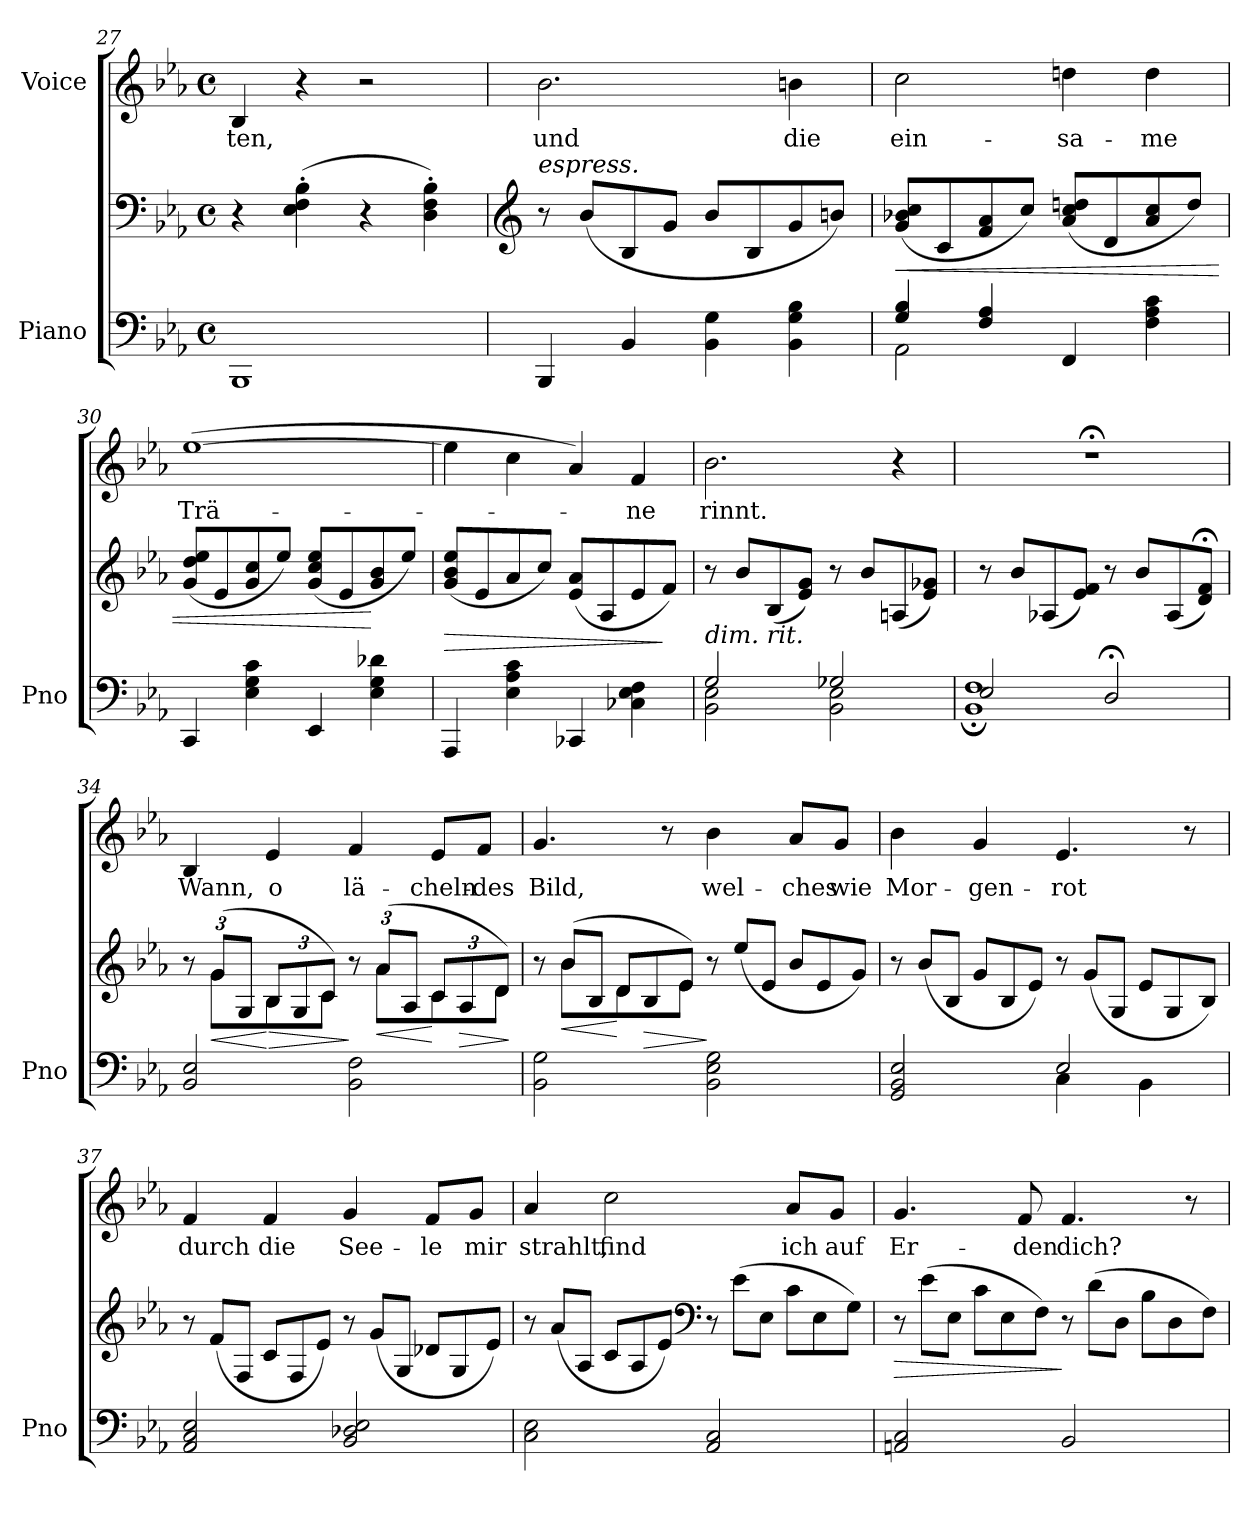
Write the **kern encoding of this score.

**kern	**kern	**dynam	**kern	**text
*part2	*part2	*part2	*part1	*part1
*staff3	*staff2	*staff2/3	*staff1	*staff1
*I"Piano	*	*	*I"Voice	*
*I'Pno	*	*	*	*
*clefF4	*clefF4	*	*clefG2	*
*k[b-e-a-]	*k[b-e-a-]	*	*k[b-e-a-]	*
*M4/4	*M4/4	*	*M4/4	*
*met(c)	*met(c)	*	*met(c)	*
=27	=27	=27	=27	=27
1BBB-	4r	.	4B-/	-ten,
.	(4E-\' 4F\' 4B-\'	.	4r	.
.	4r	.	2r	.
.	4D\' 4F\' 4B-\')	.	.	.
=28	=28	=28	=28	=28
*	*clefG2	*	*	*
!	!LO:TX:i:t=espress.	!	!	!
4BBB-/	8r	.	2.b-\	und
.	(8b-/L	.	.	.
4BB-/	8B-/	.	.	.
.	8g/J	.	.	.
4BB-\ 4G\	8b-/L	.	.	.
.	8B-/	.	.	.
4BB-\ 4G\ 4B-\	8g/	.	4bn\	die
.	8bn/J)	.	.	.
=29	=29	=29	=29	=29
*^	*	*	*	*
!	!	!	!LO:HP:b	!	!
4G/ 4B-/	2AA-\	(8g/ 8b-X/ 8cc/L	<	2cc\	ein-
.	.	8c/	.	.	.
4F/ 4A-/	.	8f/ 8a-/	.	.	.
.	.	8cc/J)	.	.	.
4FF/	2ryy	(8a-/ 8cc/ 8ddn/L	.	4ddn\	-sa-
.	.	8d/	.	.	.
4F\ 4A-\ 4c\	.	8a-/ 8cc/	.	4dd\	-me
.	.	8dd/J)	.	.	.
*v	*v	*	*	*	*
=30	=30	=30	=30	=30
4CC/	(8g/ 8dd/ 8ee-/L	.	([1ee-	Trä-
.	8e-/	.	.	.
4E-\ 4G\ 4c\	8g/ 8cc/	.	.	.
.	8ee-/J)	.	.	.
4EE-/	(8g/ 8cc/ 8ee-/L	.	.	.
.	8e-/	.	.	.
4E-\ 4G\ 4d-X\	8g/ 8b-/	[	.	.
.	8ee-/J)	.	.	.
=31	=31	=31	=31	=31
!	!	!LO:HP:b	!	!
4AAA-/	(8g/ 8b-/ 8ee-/L	>	4ee-\]	.
.	8e-/	.	.	.
4E-\ 4A-\ 4c\	8a-/	.	4cc\	.
.	8cc/J)	.	.	.
4CC-X/	(8e-/ 8a-/L	.	4a-/)	.
.	8A-/	.	.	.
4C-X\ 4E-\ 4F\	8e-/	.	4f/	-ne
.	8f/J)	]	.	.
=32	=32	=32	=32	=32
*^	*	*	*	*
!	!	!LO:TX:b:i:t=dim.  rit.	!	!	!
2G/	2BB-\ 2E-\	8r	.	2.b-\	rinnt.
.	.	8b-/L	.	.	.
.	.	(8B-/	.	.	.
.	.	8e-/ 8g/J)	.	.	.
2G-X/	2BB-\ 2E-\	8r	.	.	.
.	.	8b-/L	.	.	.
.	.	(8An/	.	4r	.
.	.	8e-/ 8g-X/J)	.	.	.
=33	=33	=33	=33	=33	=33
2E-/	1BB-; 1F;	8r	.	1r;<	.
.	.	8b-/L	.	.	.
.	.	(8A-X/	.	.	.
.	.	8e-/ 8f/J)	.	.	.
2D;</	.	8r	.	.	.
.	.	8b-/L	.	.	.
.	.	(8A-/	.	.	.
.	.	8d/;< 8f/;<J)	.	.	.
*v	*v	*	*	*	*
=34	=34	=34	=34	=34
*	*^	*	*	*
*	*Xbrackettup	*Xtuplet	*	*	*
2BB-/ 2E-/	12r	12ryy	.	4B-/	Wann,
!	!	!	!LO:HP:b	!	!
.	(12g/L	12g\L	<	.	.
.	12G/J	12ryy	.	.	.
*	*tuplet	*	*	*	*
!	!	!	!LO:HP:n=1:b	!	!
*	*	*Xtuplet	*	*	*
.	12B-/L	12B-\	[ >	4e-/	o
.	12G/	12ryy	.	.	.
.	12c/J)	12c\J	.	.	.
*	*tuplet	*Xtuplet	*	*	*
2BB-\ 2F\	12r	12ryy	]	4f/	lä-
!	!	!	!LO:HP:b	!	!
.	(12a-/L	12a-\L	<	.	.
.	12A-/J	12ryy	.	.	.
*	*tuplet	*Xtuplet	*	*	*
.	12c/L	12c\	[	8e-/L	-cheln-
!	!	!	!LO:HP:b	!	!
.	12A-/	12ryy	>	.	.
.	.	.	.	8f/J	-des
.	12d/J)	12d\J	.	.	.
*	*v	*v	*	*	*
.	.	]	.	.
=35	=35	=35	=35	=35
*	*^	*	*	*
2BB-\ 2G\	12r	12ryy	.	4.g/	Bild,
!	!	!	!LO:HP:b	!	!
.	(12b-/L	12b-\L	<	.	.
.	12B-/J	12ryy	.	.	.
.	12d/L	12d\	[	.	.
!	!	!	!LO:HP:b	!	!
.	12B-/	12ryy	>	.	.
.	.	.	.	8r	.
.	12e-/J)	12e-\J	.	.	.
2BB-\ 2E-\ 2G\	12r	2ryy	]	4b-\	wel-
.	(12ee-/L	.	.	.	.
.	12e-/J	.	.	.	.
.	12b-/L	.	.	8a-/L	-ches
.	12e-/	.	.	.	.
.	.	.	.	8g/J	wie
.	12g/J)	.	.	.	.
*	*v	*v	*	*	*
=36	=36	=36	=36	=36
*^	*	*	*	*
2GG/ 2BB-/ 2E-/	2ryy	12r	.	4b-\	Mor-
.	.	(12b-/L	.	.	.
.	.	12B-/J	.	.	.
.	.	12g/L	.	4g/	-gen-
.	.	12B-/	.	.	.
.	.	12e-/J)	.	.	.
2E-/	4C\	12r	.	4.e-/	-rot
.	.	(12g/L	.	.	.
.	.	12G/J	.	.	.
.	4BB-\	12e-/L	.	.	.
.	.	12G/	.	.	.
.	.	.	.	8r	.
.	.	12B-/J)	.	.	.
*v	*v	*	*	*	*
=37	=37	=37	=37	=37
2AA-/ 2C/ 2E-/	12r	.	4f/	durch
.	(12f/L	.	.	.
.	12F/J	.	.	.
.	12c/L	.	4f/	die
.	12F/	.	.	.
.	12e-/J)	.	.	.
2BB-/ 2D-X/ 2E-/	12r	.	4g/	See-
.	(12g/L	.	.	.
.	12G/J	.	.	.
.	12d-X/L	.	8f/L	-le
.	12G/	.	.	.
.	.	.	8g/J	mir
.	12e-/J)	.	.	.
=38	=38	=38	=38	=38
2C\ 2E-\	12r	.	4a-/	strahlt,
.	(12a-/L	.	.	.
.	12A-/J	.	.	.
.	12c/L	.	2cc\	find
.	12A-/	.	.	.
.	12e-/J)	.	.	.
*	*clefF4	*	*	*
2AA-/ 2C/	12r	.	.	.
.	(12e-\L	.	.	.
.	12E-\J	.	.	.
.	12c\L	.	8a-/L	ich
.	12E-\	.	.	.
.	.	.	8g/J	auf
.	12G\J)	.	.	.
=39	=39	=39	=39	=39
!	!	!LO:HP:b	!	!
2AAn/ 2C/	12r	>	4.g/	Er-
.	(12e-\L	.	.	.
.	12E-\J	.	.	.
.	12c\L	.	.	.
.	12E-\	.	.	.
.	.	.	8f/	-den
.	12F\J)	.	.	.
2BB-/	12r	]	4.f/	dich?
.	(12d\L	.	.	.
.	12D\J	.	.	.
.	12B-\L	.	.	.
.	12D\	.	.	.
.	.	.	8r	.
.	12F\J)	.	.	.
=	=	=	=	=
*-	*-	*-	*-	*-
